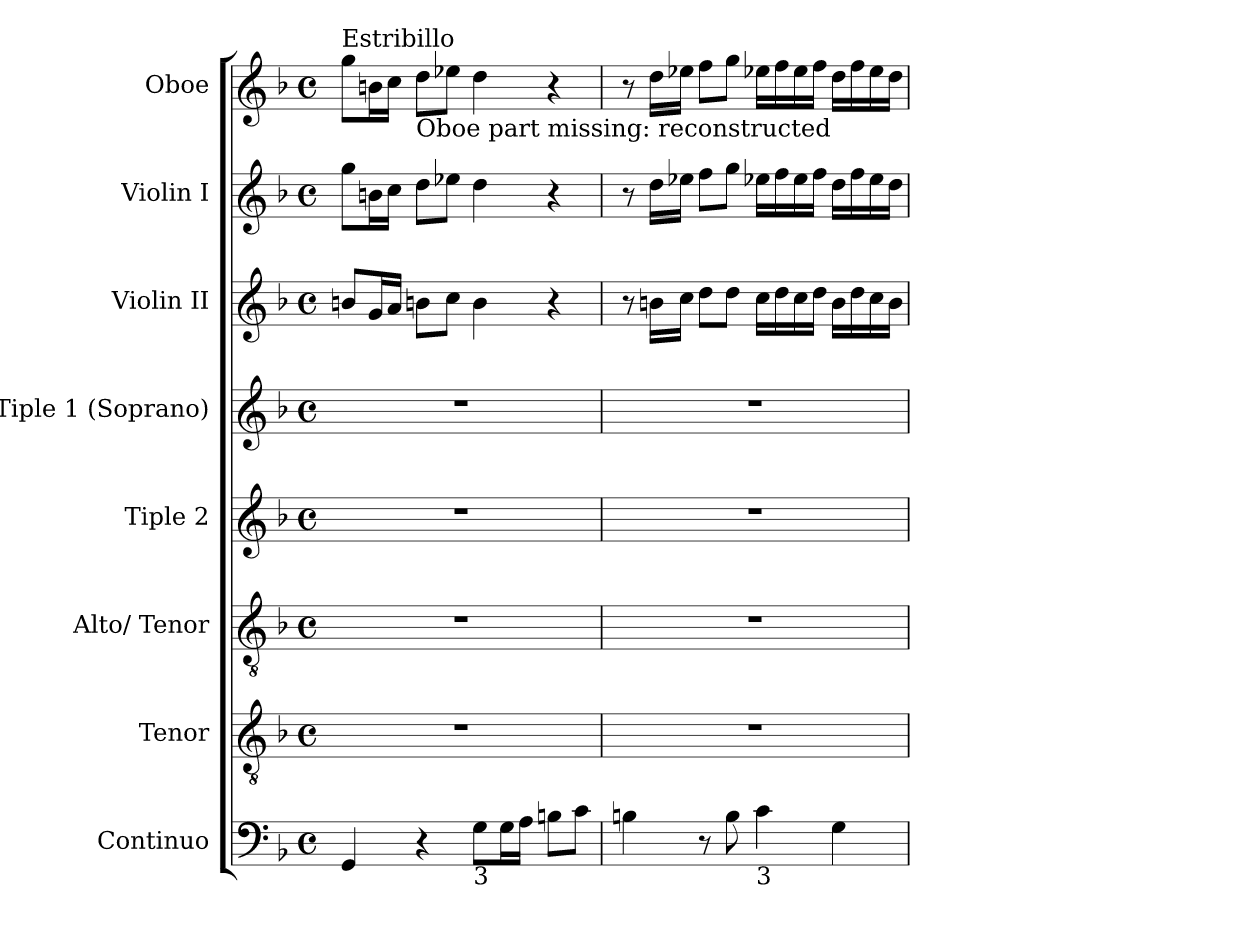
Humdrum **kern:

**kern	**kern	**kern	**kern	**kern	**kern	**kern	**kern
*part8	*part7	*part6	*part5	*part4	*part3	*part2	*part1
*staff8	*staff7	*staff6	*staff5	*staff4	*staff3	*staff2	*staff1
*I"Continuo	*I"Tenor	*I"Alto/ Tenor	*I"Tiple 2	*I"Tiple  1 (Soprano)	*I"Violin II	*I"Violin I	*I"Oboe
*I'Cont.	*I'T.	*I'A.	*	*I'S1.	*I'Vln. II	*I'Vln. I	*I'Ob.
!!LO:PB:g=z
*clefF4	*clefGv2	*clefGv2	*clefG2	*clefG2	*clefG2	*clefG2	*clefG2
*	*ITrd7c12	*ITrd7c12	*	*	*	*	*
*k[b-]	*k[b-]	*k[b-]	*k[b-]	*k[b-]	*k[b-]	*k[b-]	*k[b-]
*F:	*F:	*F:	*F:	*F:	*F:	*F:	*F:
*M4/4	*M4/4	*M4/4	*M4/4	*M4/4	*M4/4	*M4/4	*M4/4
*met(c)	*met(c)	*met(c)	*met(c)	*met(c)	*met(c)	*met(c)	*met(c)
=1	=1	=1	=1	=1	=1	=1	=1
!	!	!	!	!	!	!	!LO:TX:a:t=Estribillo
4GGi/	1r	1r	1r	1r	8bni/L	8ggi\L	8ggi\L
.	.	.	.	.	16gi/L	16bni\L	16bni\L
.	.	.	.	.	16ai/JJ	16cci\JJ	16cci\JJ
!	!	!	!	!	!	!	!LO:TX:b:t=Oboe part missing&colon; reconstructed
4r	.	.	.	.	8bni\L	8ddi\L	8ddi\L
.	.	.	.	.	8cci\J	8ee-Xi\J	8ee-Xi\J
!LO:TX:b:t=3	!	!	!	!	!	!	!
8Gi\L	.	.	.	.	4bi\	4ddi\	4ddi\
16Gi\L	.	.	.	.	.	.	.
16Ai\JJ	.	.	.	.	.	.	.
8Bni\L	.	.	.	.	4r	4r	4r
8ci\J	.	.	.	.	.	.	.
=2	=2	=2	=2	=2	=2	=2	=2
4Bni\	1r	1r	1r	1r	8r	8r	8r
.	.	.	.	.	16bni\LL	16ddi\LL	16ddi\LL
.	.	.	.	.	16cci\JJ	16ee-Xi\JJ	16ee-Xi\JJ
8r	.	.	.	.	8ddi\L	8ffi\L	8ffi\L
8Bi\	.	.	.	.	8ddi\J	8ggi\J	8ggi\J
!LO:TX:b:t=3	!	!	!	!	!	!	!
4ci\	.	.	.	.	16cci\LL	16ee-Xi\LL	16ee-Xi\LL
.	.	.	.	.	16ddi\	16ffi\	16ffi\
.	.	.	.	.	16cci\	16ee-i\	16ee-i\
.	.	.	.	.	16ddi\JJ	16ffi\JJ	16ffi\JJ
4Gi\	.	.	.	.	16bi\LL	16ddi\LL	16ddi\LL
.	.	.	.	.	16ddi\	16ffi\	16ffi\
.	.	.	.	.	16cci\	16ee-i\	16ee-i\
.	.	.	.	.	16bi\JJ	16ddi\JJ	16ddi\JJ
=	=	=	=	=	=	=	=
*-	*-	*-	*-	*-	*-	*-	*-
